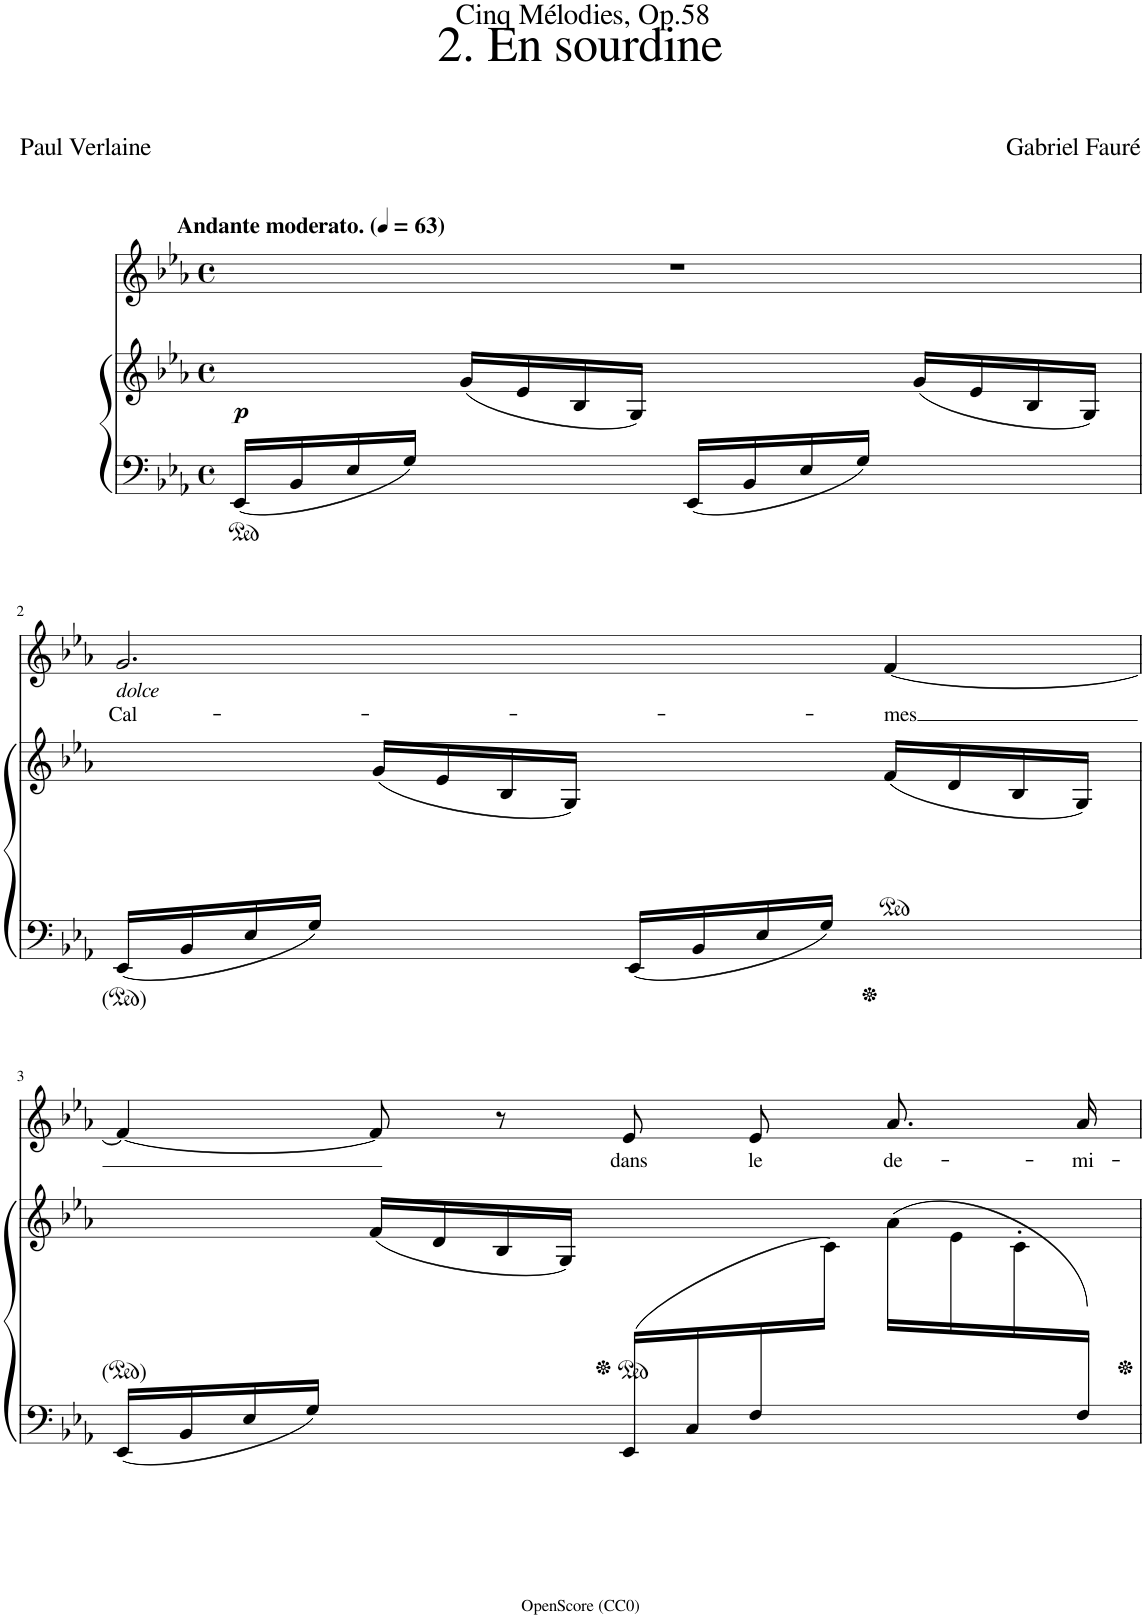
**kern	**kern	**dynam	**kern	**text
*part2	*part2	*part2	*part1	*part1
*staff3	*staff2	*staff2/3	*staff1	*staff1
*I"Piano	*	*	*I"Voix	*
*I'Pno	*	*	*	*
*clefF4	*clefG2	*	*clefG2	*
*k[b-e-a-]	*k[b-e-a-]	*	*k[b-e-a-]	*
*M4/4	*M4/4	*	*M4/4	*
*met(c)	*met(c)	*	*met(c)	*
*MM63	*MM63	*	*MM63	*
=1	=1	=1	=1	=1
!	!	!	!LO:TX:a:B:t=Andante moderato.	!
!	!	!LO:DY:b	!	!
16EE-/LL	4ryy	p	1r	.
16BB-/	.	.	.	.
16E-/	.	.	.	.
16G/JJ	.	.	.	.
4ryy	(16g/LL	.	.	.
.	16e-/	.	.	.
.	16B-/	.	.	.
.	16G/JJ)	.	.	.
16EE-/LL	4ryy	.	.	.
16BB-/	.	.	.	.
16E-/	.	.	.	.
16G/JJ	.	.	.	.
4ryy	(16g/LL	.	.	.
.	16e-/	.	.	.
.	16B-/	.	.	.
.	16G/JJ)	.	.	.
!!LO:LB:g=z
=2	=2	=2	=2	=2
!	!	!	!LO:TX:b:i:t=dolce	!
!	!	!	!	!LO:LY:b
16EE-/LL	4ryy	.	2.g/	Cal-
16BB-/	.	.	.	.
16E-/	.	.	.	.
16G/JJ	.	.	.	.
4ryy	(16g/LL	.	.	.
.	16e-/	.	.	.
.	16B-/	.	.	.
.	16G/JJ)	.	.	.
16EE-/LL	4ryy	.	.	.
16BB-/	.	.	.	.
16E-/	.	.	.	.
16G/JJ	.	.	.	.
*	*ped	*	*	*
!	!	!	!	!LO:LY:b
4ryy	(16f/LL	.	[4f/	-mes
.	16d/	.	.	.
.	16B-/	.	.	.
.	16G/JJ)	.	.	.
!!LO:LB:g=z
=3	=3	=3	=3	=3
*^	*^	*	*	*
2...ryy	16EE-/LL	4ryy	8.ryy	.	4f/_	.
.	16BB-/	.	.	.	.	.
.	16E-/	.	.	.	.	.
*	*	*v	*v	*	*	*
.	16G/JJ	.	.	.	.
.	4ryy	(16f/LL	.	8f/]	.
.	.	16d/	.	.	.
.	.	16B-/	.	8r	.
.	.	16G/JJ)	.	.	.
*	*	*Xped	*	*	*
*	*	*ped	*	*	*
!	!	!	!	!	!LO:LY:b
.	(16EE-/LL	4ryy	.	8e-/L	dans
.	16C/	.	.	.	.
!	!	!	!	!	!LO:LY:b
.	16F/	.	.	8e-/J	le
*	*	*^	*	*	*
.	16ryy	.	16c\JJ)	.	.	.
!	!	!	!	!	!	!LO:LY:b
.	4ryy	(16a-\LL	16ryy	.	8.a-/L	de-
.	.	16e-\	8.ryy	.	.	.
.	.	16c'\	.	.	.	.
!	!	!	!	!	!	!LO:LY:b
16F/JJ)	.	16ryy	.	.	16a-/Jk	mi-
*v	*v	*	*	*	*	*
*	*v	*v	*	*	*
*Xped	*	*	*	*
=	=	=	=	=
*-	*-	*-	*-	*-
